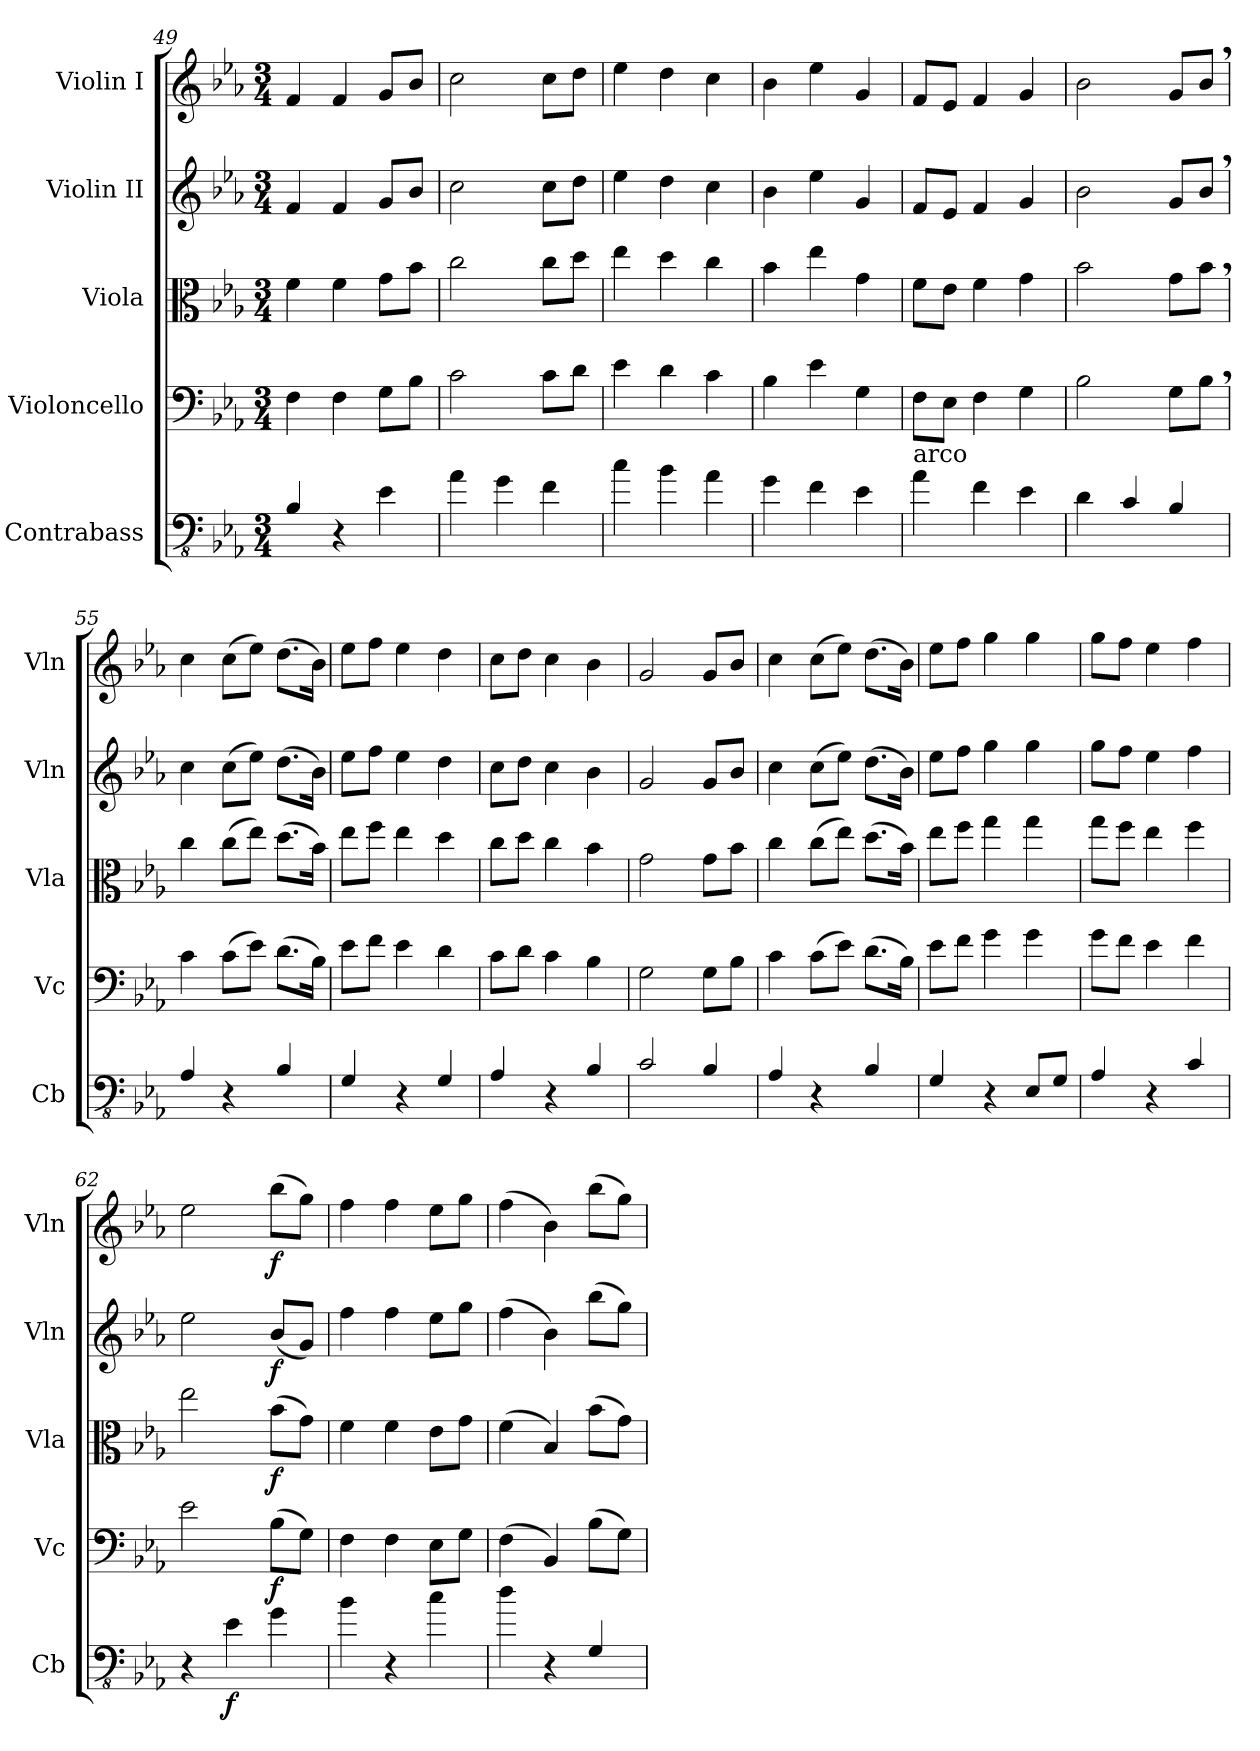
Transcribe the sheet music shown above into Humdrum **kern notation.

**kern	**dynam	**kern	**dynam	**kern	**dynam	**kern	**dynam	**kern	**dynam
*part5	*part5	*part4	*part4	*part3	*part3	*part2	*part2	*part1	*part1
*staff5	*staff5	*staff4	*staff4	*staff3	*staff3	*staff2	*staff2	*staff1	*staff1
*I"Contrabass	*	*I"Violoncello	*	*I"Viola	*	*I"Violin II	*	*I"Violin I	*
*I'Cb	*	*I'Vc	*	*I'Vla	*	*I'Vln	*	*I'Vln	*
*clefFv4	*	*clefF4	*	*clefC3	*	*clefG2	*	*clefG2	*
*ITrd7c12	*	*	*	*	*	*	*	*	*
*k[b-e-a-]	*	*k[b-e-a-]	*	*k[b-e-a-]	*	*k[b-e-a-]	*	*k[b-e-a-]	*
*M3/4	*	*M3/4	*	*M3/4	*	*M3/4	*	*M3/4	*
=49	=49	=49	=49	=49	=49	=49	=49	=49	=49
4BBB-/	.	4F\	.	4f\	.	4f/	.	4f/	.
4r	.	4F\	.	4f\	.	4f/	.	4f/	.
4EE-\	.	8G\L	.	8g\L	.	8g/L	.	8g/L	.
.	.	8B-\J	.	8b-\J	.	8b-/J	.	8b-/J	.
=50	=50	=50	=50	=50	=50	=50	=50	=50	=50
4AA-\	.	2c\	.	2cc\	.	2cc\	.	2cc\	.
4GG\	.	.	.	.	.	.	.	.	.
4FF\	.	8c\L	.	8cc\L	.	8cc\L	.	8cc\L	.
.	.	8d\J	.	8dd\J	.	8dd\J	.	8dd\J	.
=51	=51	=51	=51	=51	=51	=51	=51	=51	=51
4C\	.	4e-\	.	4ee-\	.	4ee-\	.	4ee-\	.
4BB-\	.	4d\	.	4dd\	.	4dd\	.	4dd\	.
4AA-\	.	4c\	.	4cc\	.	4cc\	.	4cc\	.
=52	=52	=52	=52	=52	=52	=52	=52	=52	=52
4GG\	.	4B-\	.	4b-\	.	4b-\	.	4b-\	.
4FF\	.	4e-\	.	4ee-\	.	4ee-\	.	4ee-\	.
4EE-\	.	4G\	.	4g\	.	4g/	.	4g/	.
=53	=53	=53	=53	=53	=53	=53	=53	=53	=53
!LO:TX:a:t=arco	!	!	!	!	!	!	!	!	!
4AA-\	.	8F\L	.	8f\L	.	8f/L	.	8f/L	.
.	.	8E-\J	.	8e-\J	.	8e-/J	.	8e-/J	.
4FF\	.	4F\	.	4f\	.	4f/	.	4f/	.
4EE-\	.	4G\	.	4g\	.	4g/	.	4g/	.
=54	=54	=54	=54	=54	=54	=54	=54	=54	=54
4DD\	.	2B-\	.	2b-\	.	2b-\	.	2b-\	.
4CC/	.	.	.	.	.	.	.	.	.
4BBB-/	.	8G\L	.	8g\L	.	8g/L	.	8g/L	.
.	.	8B-,\J	.	8b-,\J	.	8b-,/J	.	8b-,/J	.
=55	=55	=55	=55	=55	=55	=55	=55	=55	=55
4AAA-/	.	4c\	.	4cc\	.	4cc\	.	4cc\	.
4r	.	(8c\L	.	(8cc\L	.	(8cc\L	.	(8cc\L	.
.	.	8e-\J)	.	8ee-\J)	.	8ee-\J)	.	8ee-\J)	.
4BBB-/	.	(8.d\L	.	(8.dd\L	.	(8.dd\L	.	(8.dd\L	.
.	.	16B-\Jk)	.	16b-\Jk)	.	16b-\Jk)	.	16b-\Jk)	.
!!LO:PB:g=z
=56	=56	=56	=56	=56	=56	=56	=56	=56	=56
4GGG/	.	8e-\L	.	8ee-\L	.	8ee-\L	.	8ee-\L	.
.	.	8f\J	.	8ff\J	.	8ff\J	.	8ff\J	.
4r	.	4e-\	.	4ee-\	.	4ee-\	.	4ee-\	.
4GGG/	.	4d\	.	4dd\	.	4dd\	.	4dd\	.
=57	=57	=57	=57	=57	=57	=57	=57	=57	=57
4AAA-/	.	8c\L	.	8cc\L	.	8cc\L	.	8cc\L	.
.	.	8d\J	.	8dd\J	.	8dd\J	.	8dd\J	.
4r	.	4c\	.	4cc\	.	4cc\	.	4cc\	.
4BBB-/	.	4B-\	.	4b-\	.	4b-\	.	4b-\	.
=58	=58	=58	=58	=58	=58	=58	=58	=58	=58
2CC/	.	2G\	.	2g\	.	2g/	.	2g/	.
4BBB-/	.	8G\L	.	8g\L	.	8g/L	.	8g/L	.
.	.	8B-\J	.	8b-\J	.	8b-/J	.	8b-/J	.
=59	=59	=59	=59	=59	=59	=59	=59	=59	=59
4AAA-/	.	4c\	.	4cc\	.	4cc\	.	4cc\	.
4r	.	(8c\L	.	(8cc\L	.	(8cc\L	.	(8cc\L	.
.	.	8e-\J)	.	8ee-\J)	.	8ee-\J)	.	8ee-\J)	.
4BBB-/	.	(8.d\L	.	(8.dd\L	.	(8.dd\L	.	(8.dd\L	.
.	.	16B-\Jk)	.	16b-\Jk)	.	16b-\Jk)	.	16b-\Jk)	.
=60	=60	=60	=60	=60	=60	=60	=60	=60	=60
4GGG/	.	8e-\L	.	8ee-\L	.	8ee-\L	.	8ee-\L	.
.	.	8f\J	.	8ff\J	.	8ff\J	.	8ff\J	.
4r	.	4g\	.	4gg\	.	4gg\	.	4gg\	.
8EEE-/L	.	4g\	.	4gg\	.	4gg\	.	4gg\	.
8GGG/J	.	.	.	.	.	.	.	.	.
=61	=61	=61	=61	=61	=61	=61	=61	=61	=61
4AAA-/	.	8g\L	.	8gg\L	.	8gg\L	.	8gg\L	.
.	.	8f\J	.	8ff\J	.	8ff\J	.	8ff\J	.
4r	.	4e-\	.	4ee-\	.	4ee-\	.	4ee-\	.
4CC/	.	4f\	.	4ff\	.	4ff\	.	4ff\	.
=62	=62	=62	=62	=62	=62	=62	=62	=62	=62
4r	.	2e-\	.	2ee-\	.	2ee-\	.	2ee-\	.
!	!LO:DY:b	!	!	!	!	!	!	!	!
4EE-\	f	.	.	.	.	.	.	.	.
!	!	!	!LO:DY:b	!	!LO:DY:b	!	!LO:DY:b	!	!LO:DY:b
4GG\	.	(8B-\L	f	(8b-\L	f	(8b-/L	f	(8bb-\L	f
.	.	8G\J)	.	8g\J)	.	8g/J)	.	8gg\J)	.
!!LO:LB:g=z
=63	=63	=63	=63	=63	=63	=63	=63	=63	=63
4BB-\	.	4F\	.	4f\	.	4ff\	.	4ff\	.
4r	.	4F\	.	4f\	.	4ff\	.	4ff\	.
4C\	.	8E-\L	.	8e-\L	.	8ee-\L	.	8ee-\L	.
.	.	8G\J	.	8g\J	.	8gg\J	.	8gg\J	.
=64	=64	=64	=64	=64	=64	=64	=64	=64	=64
4D\	.	(4F\	.	(4f\	.	(4ff\	.	(4ff\	.
4r	.	4BB-/)	.	4B-/)	.	4b-\)	.	4b-\)	.
4GGG/	.	(8B-\L	.	(8b-\L	.	(8bb-\L	.	(8bb-\L	.
.	.	8G\J)	.	8g\J)	.	8gg\J)	.	8gg\J)	.
=	=	=	=	=	=	=	=	=	=
*-	*-	*-	*-	*-	*-	*-	*-	*-	*-
